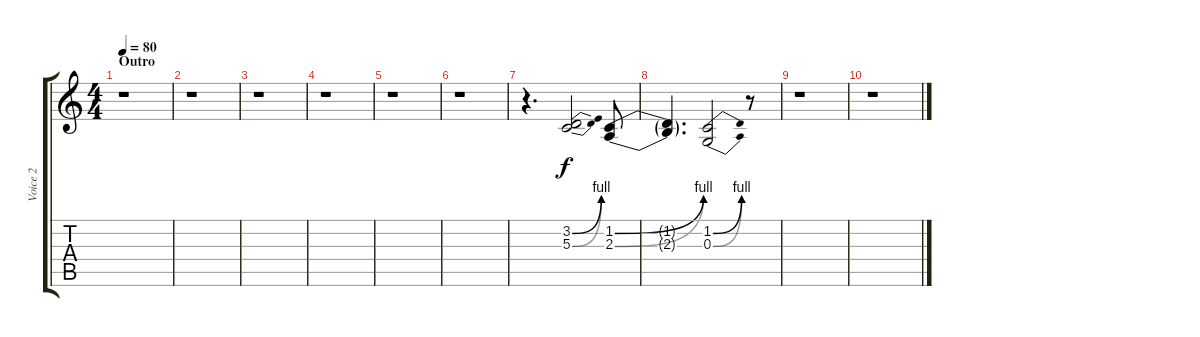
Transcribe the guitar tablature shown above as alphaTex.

\track ("Voice 2" "Voice 2") {instrument tenorsax}
\staff {score tabs}
\tuning (E4 B3 G3 D3 A2 E2) {hide}
\ts (4 4)
\section ("" "Outro")
\tempo 80
\clef g2
\ks c
r.1{dy f} |
r.1 |
r.1 |
r.1 |
r.1 |
r.1 |
r.4{d} (3.2{be (bend 0 0 60 4)} 5.3{be (bend 0 0 60 4)}).2 (1.2{be (bend 0 0 60 4)} 2.3{be (bend 0 0 60 4)}).8 |
(1.2{t} 2.3{t}).4{d} (1.2{be (bend 0 0 60 4)} 0.3{be (bend 0 0 60 4)}).2 r.8 |
r.1 |
r.1
